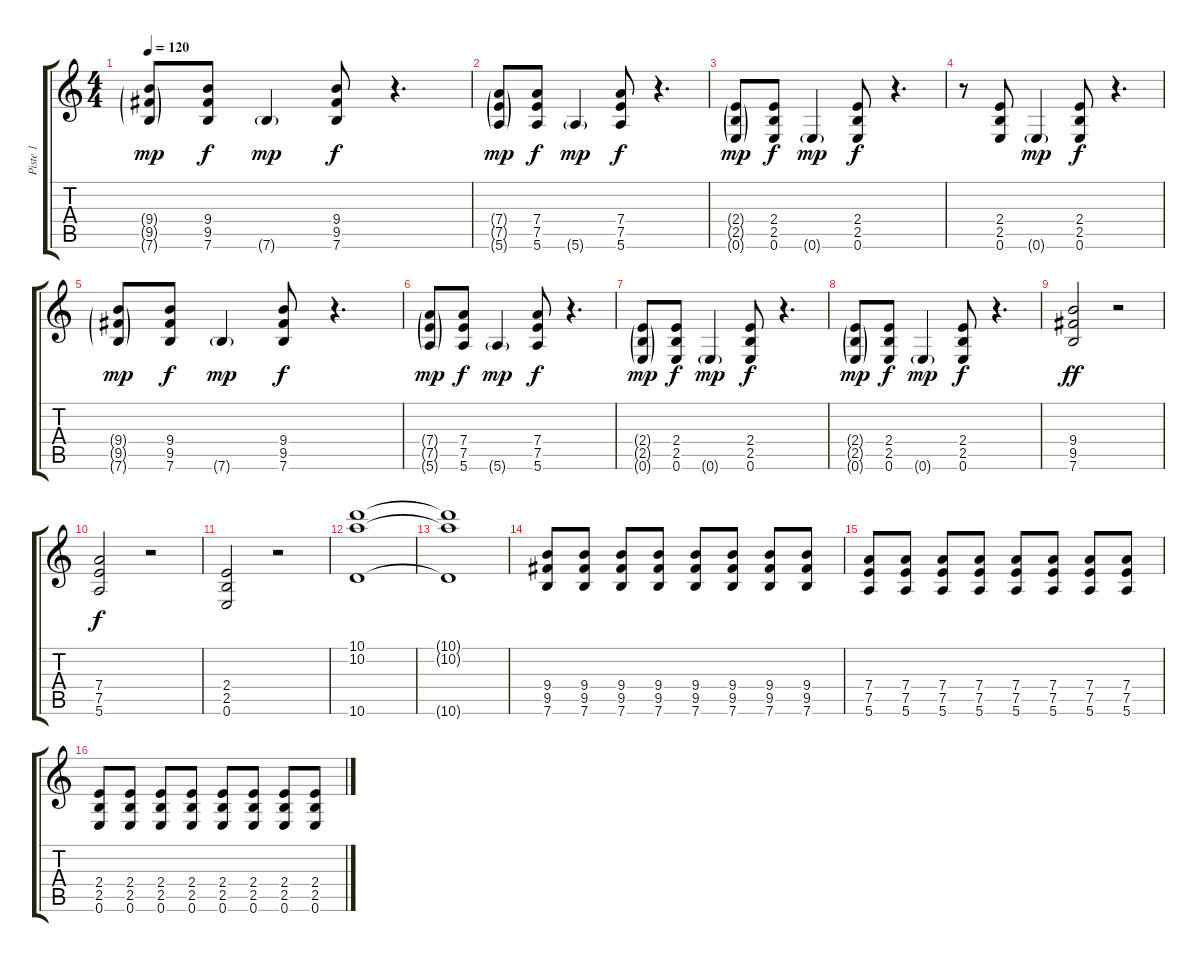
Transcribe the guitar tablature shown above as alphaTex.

\track ("Piste 1" "Piste 1") {instrument overdrivenguitar}
\staff {score tabs}
\tuning (E4 B3 G3 D3 A2 E2) {hide}
\ts (4 4)
\tempo 120
\clef g2
\ks c
(9.4{g} 9.5{g} 7.6{g}).8{dy mp} (9.4 9.5 7.6).8{dy f} 7.6{g}.4{dy mp} (9.4 9.5 7.6).8{dy f} r.4{d} |
(7.4{g} 7.5{g} 5.6{g}).8{dy mp} (7.4 7.5 5.6).8{dy f} 5.6{g}.4{dy mp} (7.4 7.5 5.6).8{dy f} r.4{d} |
(2.4{g} 2.5{g} 0.6{g}).8{dy mp} (2.4 2.5 0.6).8{dy f} 0.6{g}.4{dy mp} (2.4 2.5 0.6).8{dy f} r.4{d} |
r.8 (2.4 2.5 0.6).8 0.6{g}.4{dy mp} (2.4 2.5 0.6).8{dy f} r.4{d} |
(9.4{g} 9.5{g} 7.6{g}).8{dy mp} (9.4 9.5 7.6).8{dy f} 7.6{g}.4{dy mp} (9.4 9.5 7.6).8{dy f} r.4{d} |
(7.4{g} 7.5{g} 5.6{g}).8{dy mp} (7.4 7.5 5.6).8{dy f} 5.6{g}.4{dy mp} (7.4 7.5 5.6).8{dy f} r.4{d} |
(2.4{g} 2.5{g} 0.6{g}).8{dy mp} (2.4 2.5 0.6).8{dy f} 0.6{g}.4{dy mp} (2.4 2.5 0.6).8{dy f} r.4{d} |
(2.4{g} 2.5{g} 0.6{g}).8{dy mp} (2.4 2.5 0.6).8{dy f} 0.6{g}.4{dy mp} (2.4 2.5 0.6).8{dy f} r.4{d} |
(9.4 9.5 7.6).2{dy ff} r.2 |
(7.4 7.5 5.6).2{dy f} r.2 |
(2.4 2.5 0.6).2 r.2 |
(10.1 10.2 10.6).1{volume 16 instrument distortionguitar} |
(10.1{t} 10.2{t} 10.6{t}).1 |
(9.4 9.5 7.6).8{instrument distortionguitar} (9.4 9.5 7.6).8 (9.4 9.5 7.6).8 (9.4 9.5 7.6).8 (9.4 9.5 7.6).8 (9.4 9.5 7.6).8 (9.4 9.5 7.6).8 (9.4 9.5 7.6).8 |
(7.4 7.5 5.6).8 (7.4 7.5 5.6).8 (7.4 7.5 5.6).8 (7.4 7.5 5.6).8 (7.4 7.5 5.6).8 (7.4 7.5 5.6).8 (7.4 7.5 5.6).8 (7.4 7.5 5.6).8 |
(2.4 2.5 0.6).8 (2.4 2.5 0.6).8 (2.4 2.5 0.6).8 (2.4 2.5 0.6).8 (2.4 2.5 0.6).8 (2.4 2.5 0.6).8 (2.4 2.5 0.6).8 (2.4 2.5 0.6).8
